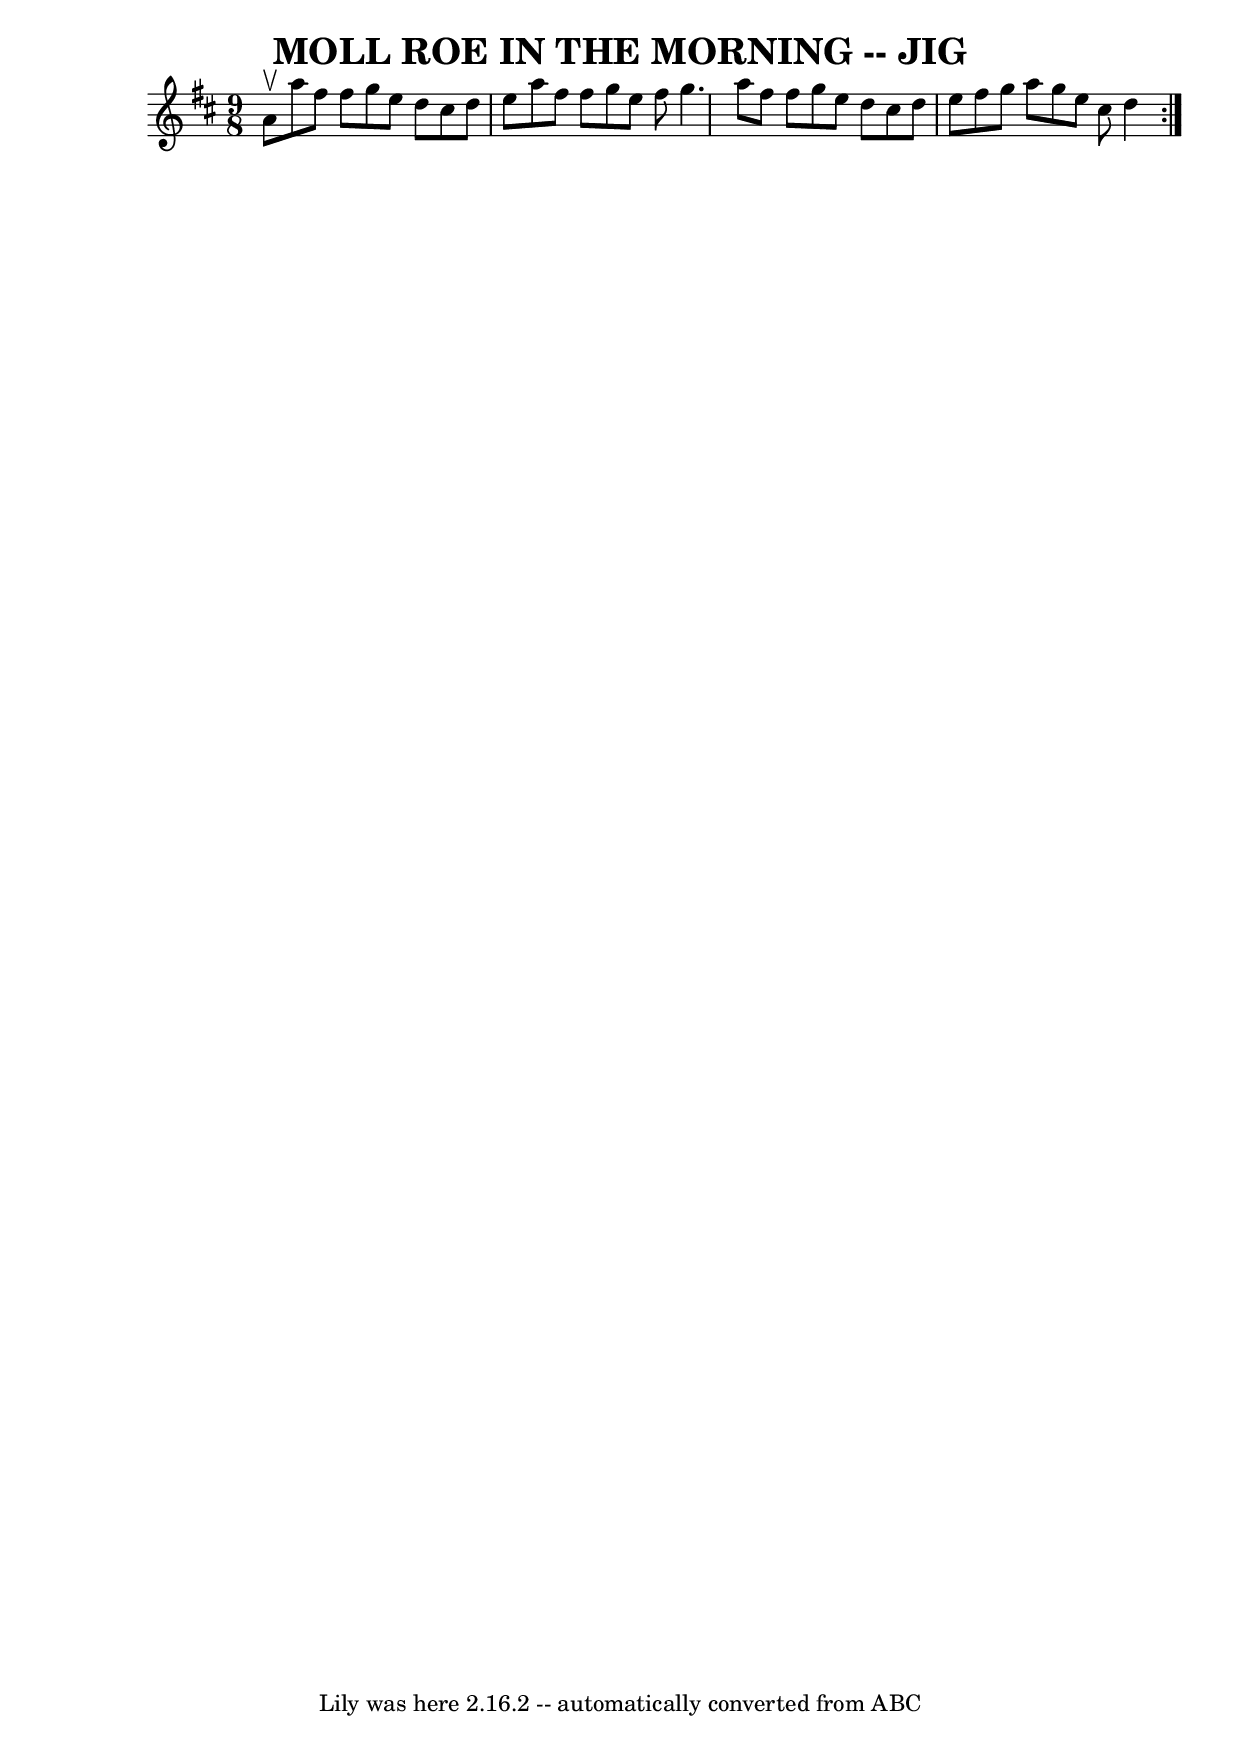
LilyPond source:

\version "2.16.2"
\include "Mammoth.ily"
\header {
  %% book = "Ryan's Mammoth Collection of Fiddle Tunes"
 crossRefNumber = "1"
 footnotes = ""
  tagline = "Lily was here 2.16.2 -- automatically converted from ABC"
  title = "MOLL ROE IN THE MORNING -- JIG"

}
voicedefault =  {


  \time 9/8 
  \key d \major
  
  \repeat volta 2 { a'8^\upbow    |
 a''8 fis''8 fis''8 g''8 e''8 d''8 cis''8 d''8 e''8     |
 a''8 fis''8 fis''8 g''8 e''8 fis''8 g''4.     |
 a''8 fis''8 fis''8 g''8 e''8 d''8 cis''8 d''8 e''8      |
 fis''8 g''8 a''8 g''8 e''8 cis''8 d''4    
  }   

}

\score{
  <<

    \context Staff="default"
    {
      \voicedefault 
      
    }

  >>
  \layout {
    
  }
  \midi {
  }

}
